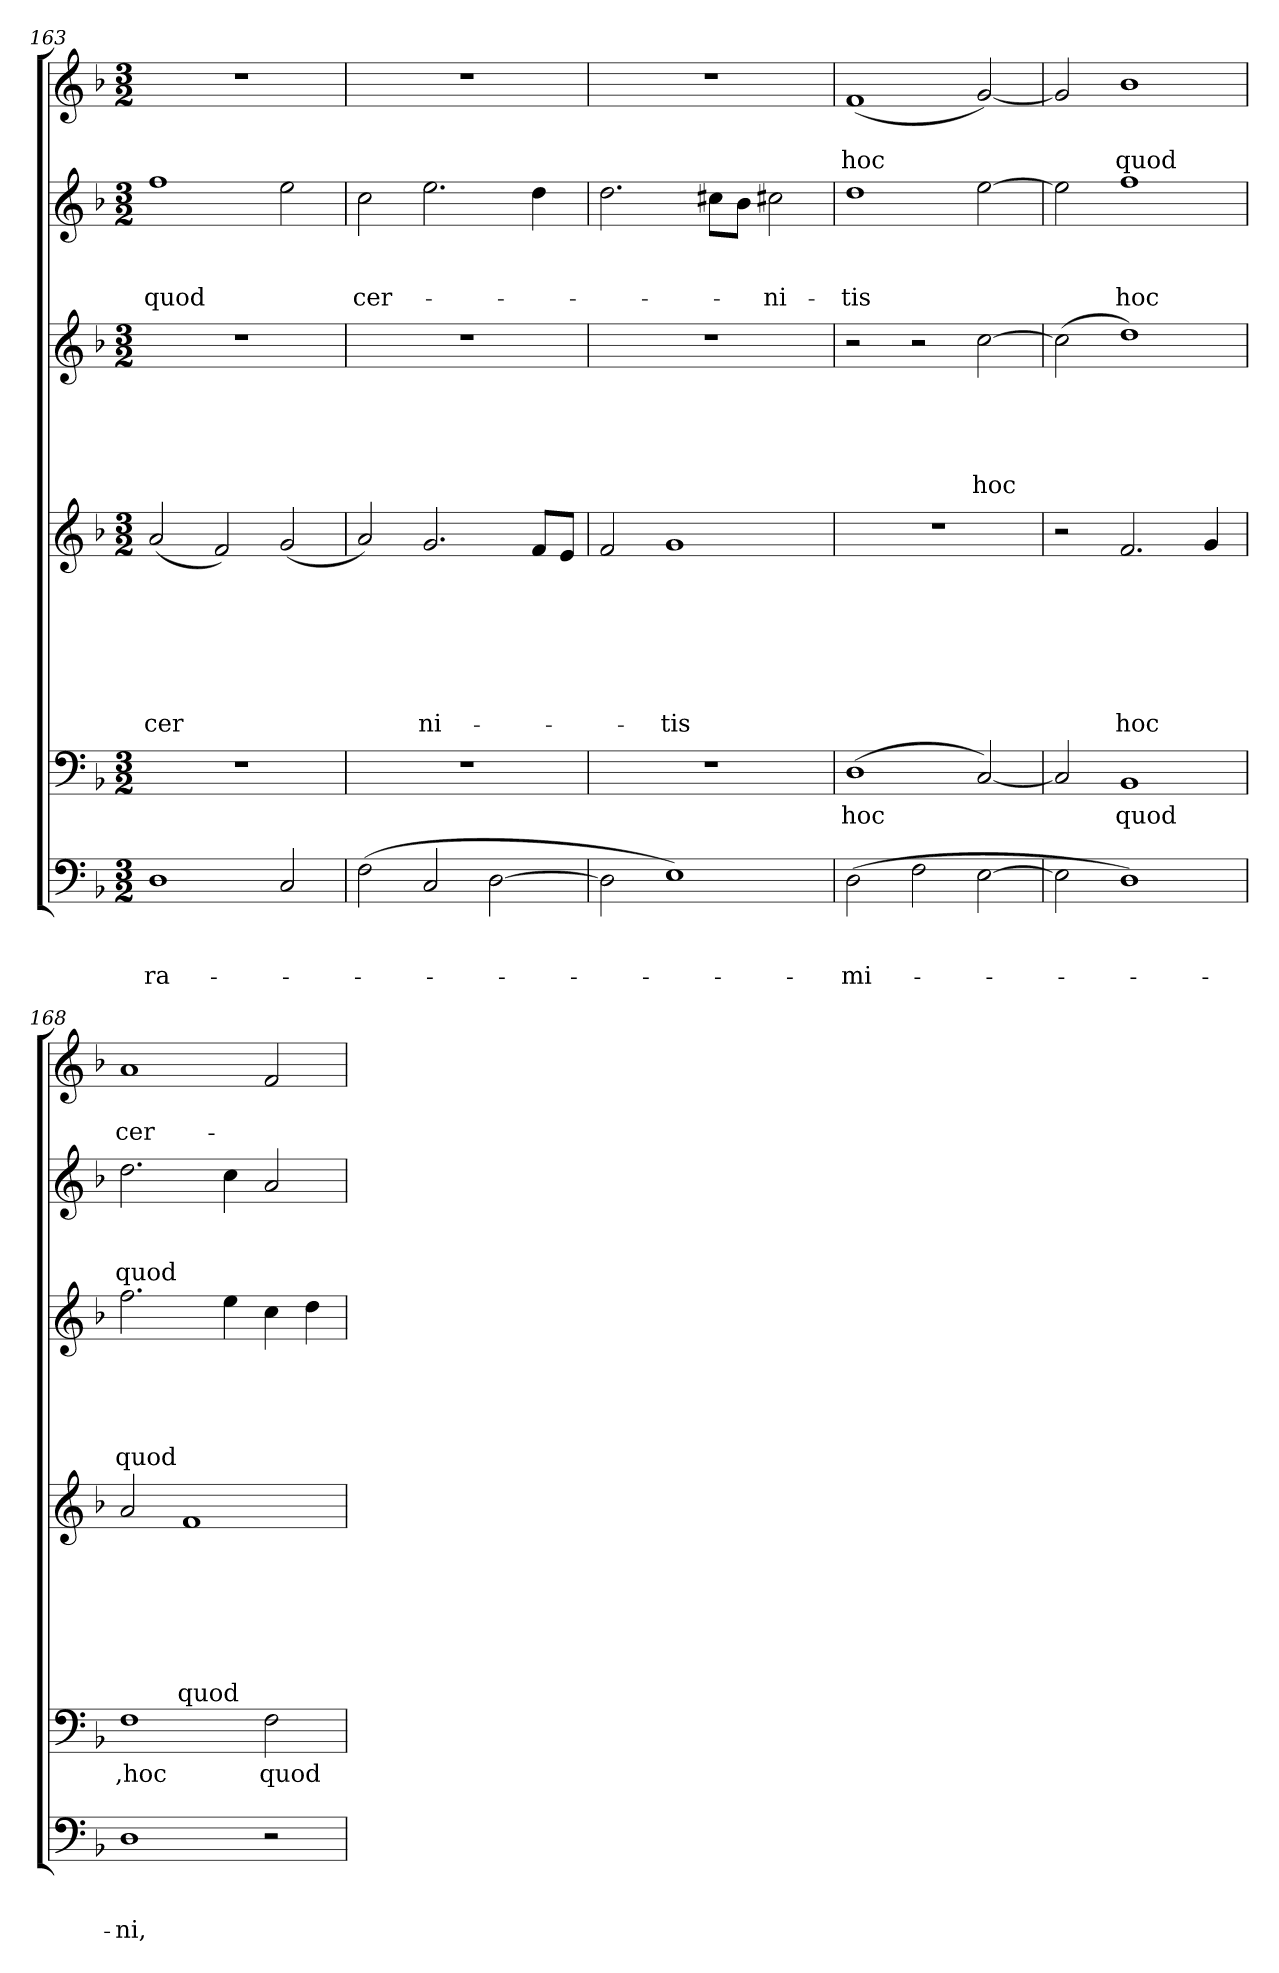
**kern	**text	**text	**text	**kern	**text	**kern	**text	**text	**text	**text	**text	**text	**text	**kern	**text	**text	**text	**text	**text	**kern	**text	**text	**text	**kern	**text	**text
*part6	*part6	*part6	*part6	*part5	*part5	*part4	*part4	*part4	*part4	*part4	*part4	*part4	*part4	*part3	*part3	*part3	*part3	*part3	*part3	*part2	*part2	*part2	*part2	*part1	*part1	*part1
*staff6	*staff6	*staff6	*staff6	*staff5	*staff5	*staff4	*staff4	*staff4	*staff4	*staff4	*staff4	*staff4	*staff4	*staff3	*staff3	*staff3	*staff3	*staff3	*staff3	*staff2	*staff2	*staff2	*staff2	*staff1	*staff1	*staff1
*clefF4	*	*	*	*clefF4	*	*clefG2	*	*	*	*	*	*	*	*clefG2	*	*	*	*	*	*clefG2	*	*	*	*clefG2	*	*
*	*	*	*	*	*	*ITrd7c12	*	*	*	*	*	*	*	*ITrd7c12	*	*	*	*	*	*ITrd7c12	*	*	*	*	*	*
*k[b-]	*	*	*	*k[b-]	*	*k[b-]	*	*	*	*	*	*	*	*k[b-]	*	*	*	*	*	*k[b-]	*	*	*	*k[b-]	*	*
*F:	*	*	*	*F:	*	*F:	*	*	*	*	*	*	*	*F:	*	*	*	*	*	*F:	*	*	*	*F:	*	*
*M3/2	*	*	*	*M3/2	*	*M3/2	*	*	*	*	*	*	*	*M3/2	*	*	*	*	*	*M3/2	*	*	*	*M3/2	*	*
=163	=163	=163	=163	=163	=163	=163	=163	=163	=163	=163	=163	=163	=163	=163	=163	=163	=163	=163	=163	=163	=163	=163	=163	=163	=163	=163
!	!	!	!LO:LY:b	!LO:N:vis=1	!	!	!	!	!	!	!	!	!LO:LY:b	!LO:N:vis=1	!	!	!	!	!	!	!	!	!LO:LY:b	!LO:N:vis=1	!	!
1D	.	.	-ra-	1.r	.	(<2A/	.	.	.	.	.	.	cer	1.r	.	.	.	.	.	1f	.	.	quod	1.r	.	.
.	.	.	.	.	.	2F/)	.	.	.	.	.	.	.	.	.	.	.	.	.	.	.	.	.	.	.	.
2C/	.	.	.	.	.	(<2G/	.	.	.	.	.	.	.	.	.	.	.	.	.	2e\	.	.	.	.	.	.
=164	=164	=164	=164	=164	=164	=164	=164	=164	=164	=164	=164	=164	=164	=164	=164	=164	=164	=164	=164	=164	=164	=164	=164	=164	=164	=164
!	!	!	!	!LO:N:vis=1	!	!	!	!	!	!	!	!	!	!LO:N:vis=1	!	!	!	!	!	!	!	!	!LO:LY:b	!LO:N:vis=1	!	!
(>2F\	.	.	.	1.r	.	2A/)	.	.	.	.	.	.	.	1.r	.	.	.	.	.	2c\	.	.	cer-	1.r	.	.
!	!	!	!	!	!	!	!	!	!	!	!	!	!LO:LY:b	!	!	!	!	!	!	!	!	!	!	!	!	!
2C/	.	.	.	.	.	2.G/	.	.	.	.	.	.	ni-	.	.	.	.	.	.	2.e\	.	.	.	.	.	.
[>2D\	.	.	.	.	.	.	.	.	.	.	.	.	.	.	.	.	.	.	.	.	.	.	.	.	.	.
.	.	.	.	.	.	8F/L	.	.	.	.	.	.	.	.	.	.	.	.	.	4d\	.	.	.	.	.	.
.	.	.	.	.	.	8E/J	.	.	.	.	.	.	.	.	.	.	.	.	.	.	.	.	.	.	.	.
=165	=165	=165	=165	=165	=165	=165	=165	=165	=165	=165	=165	=165	=165	=165	=165	=165	=165	=165	=165	=165	=165	=165	=165	=165	=165	=165
!	!	!	!	!LO:N:vis=1	!	!	!	!	!	!	!	!	!	!LO:N:vis=1	!	!	!	!	!	!	!	!	!	!LO:N:vis=1	!	!
2D\]	.	.	.	1.r	.	2F/	.	.	.	.	.	.	.	1.r	.	.	.	.	.	2.d\	.	.	.	1.r	.	.
!	!	!	!	!	!	!	!	!	!	!	!	!	!LO:LY:b	!	!	!	!	!	!	!	!	!	!	!	!	!
1E)	.	.	.	.	.	1G	.	.	.	.	.	.	-tis	.	.	.	.	.	.	.	.	.	.	.	.	.
.	.	.	.	.	.	.	.	.	.	.	.	.	.	.	.	.	.	.	.	8c#X\L	.	.	.	.	.	.
.	.	.	.	.	.	.	.	.	.	.	.	.	.	.	.	.	.	.	.	8B-\J	.	.	.	.	.	.
!	!	!	!	!	!	!	!	!	!	!	!	!	!	!	!	!	!	!	!	!	!	!	!LO:LY:b	!	!	!
.	.	.	.	.	.	.	.	.	.	.	.	.	.	.	.	.	.	.	.	2c#X\	.	.	-ni-	.	.	.
=166	=166	=166	=166	=166	=166	=166	=166	=166	=166	=166	=166	=166	=166	=166	=166	=166	=166	=166	=166	=166	=166	=166	=166	=166	=166	=166
!	!	!	!LO:LY:b	!	!LO:LY:b	!LO:N:vis=1	!	!	!	!	!	!	!	!	!	!	!	!	!	!	!	!	!LO:LY:b	!	!	!LO:LY:b
(>2D\	.	.	-mi-	(>1D	hoc	1.r	.	.	.	.	.	.	.	2r	.	.	.	.	.	1d	.	.	-tis	(<1f	.	hoc
2F\	.	.	.	.	.	.	.	.	.	.	.	.	.	2r	.	.	.	.	.	.	.	.	.	.	.	.
!	!	!	!	!	!	!	!	!	!	!	!	!	!	!	!	!	!	!	!LO:LY:b	!	!	!	!	!	!	!
[>2E\	.	.	.	[<2C/)	.	.	.	.	.	.	.	.	.	[>2c\	.	.	.	.	hoc	[>2e\	.	.	.	[<2g/)	.	.
!!LO:PB:g=z
=167	=167	=167	=167	=167	=167	=167	=167	=167	=167	=167	=167	=167	=167	=167	=167	=167	=167	=167	=167	=167	=167	=167	=167	=167	=167	=167
2E\]	.	.	.	2C/]	.	2r	.	.	.	.	.	.	.	(>2c\]	.	.	.	.	.	2e\]	.	.	.	2g/]	.	.
!	!	!	!	!	!LO:LY:b	!	!	!	!	!	!	!	!LO:LY:b	!	!	!	!	!	!	!	!	!	!LO:LY:b	!	!	!LO:LY:b
1D)	.	.	.	1BB-	quod	2.F/	.	.	.	.	.	.	hoc	1d)	.	.	.	.	.	1f	.	.	hoc	1b-	.	quod
.	.	.	.	.	.	4G/	.	.	.	.	.	.	.	.	.	.	.	.	.	.	.	.	.	.	.	.
=168	=168	=168	=168	=168	=168	=168	=168	=168	=168	=168	=168	=168	=168	=168	=168	=168	=168	=168	=168	=168	=168	=168	=168	=168	=168	=168
!	!	!	!LO:LY:b	!	!LO:LY:b	!	!	!	!	!	!	!	!	!	!	!	!	!	!LO:LY:b	!	!	!	!LO:LY:b	!	!	!LO:LY:b
1D	.	.	-ni,	1F	,hoc	2A/	.	.	.	.	.	.	.	2.f\	.	.	.	.	quod	2.d\	.	.	quod	1a	.	cer-
!	!	!	!	!	!	!	!	!	!	!	!	!	!LO:LY:b	!	!	!	!	!	!	!	!	!	!	!	!	!
.	.	.	.	.	.	1F	.	.	.	.	.	.	quod	.	.	.	.	.	.	.	.	.	.	.	.	.
.	.	.	.	.	.	.	.	.	.	.	.	.	.	4e\	.	.	.	.	.	4c\	.	.	.	.	.	.
!	!	!	!	!	!LO:LY:b	!	!	!	!	!	!	!	!	!	!	!	!	!	!	!	!	!	!	!	!	!
2r	.	.	.	2F\	quod	.	.	.	.	.	.	.	.	4c\	.	.	.	.	.	2A/	.	.	.	2f/	.	.
.	.	.	.	.	.	.	.	.	.	.	.	.	.	4d\	.	.	.	.	.	.	.	.	.	.	.	.
=	=	=	=	=	=	=	=	=	=	=	=	=	=	=	=	=	=	=	=	=	=	=	=	=	=	=
*-	*-	*-	*-	*-	*-	*-	*-	*-	*-	*-	*-	*-	*-	*-	*-	*-	*-	*-	*-	*-	*-	*-	*-	*-	*-	*-
